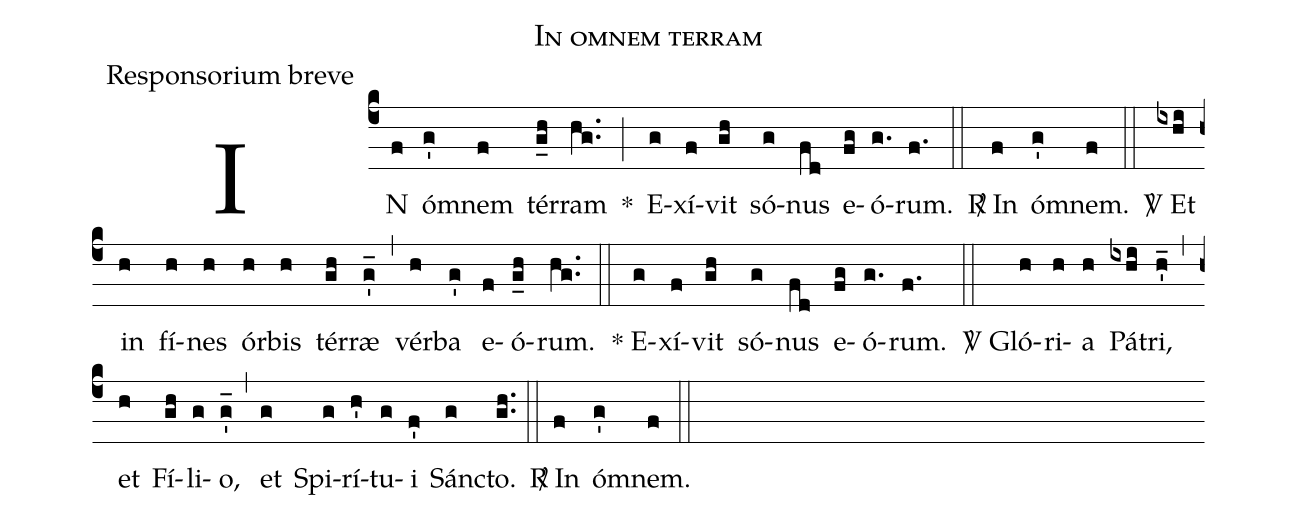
name:In omnem terram;
office-part:Responsorium breve;
%%
(c4)IN(f) ó(g')mnem(f) tér(g_h)ram(hg..) *(;) E(g)xí(f)vit(gh) só(g)nus(fd) e(fg)ó(g.)rum.(f.) (::)
<sp>R/</sp>~In(f) ó(g')mnem.(f) (::)
<sp>V/</sp>~Et(ixhi) in(h) fí(h)nes(h) ór(h)bis(h) tér(gh)ræ(g'_) (,) vér(h)ba(g') e(f)ó(g_h)rum.(hg..) (::)
*~E(g)xí(f)vit(gh) só(g)nus(fd) e(fg)ó(g.)rum.(f.) (::)
<sp>V/</sp>~Gló(h)ri(h)a(h) Pá(ixhi)tri,(h'_) (,) et(h) Fí(gh)li(g)o,(g'_) (,) et(g) Spi(g)rí(h')tu(g)i(f') Sán(g)cto.(gh..) (::)
<sp>R/</sp>~In(f) ó(g')mnem.(f) (::)
